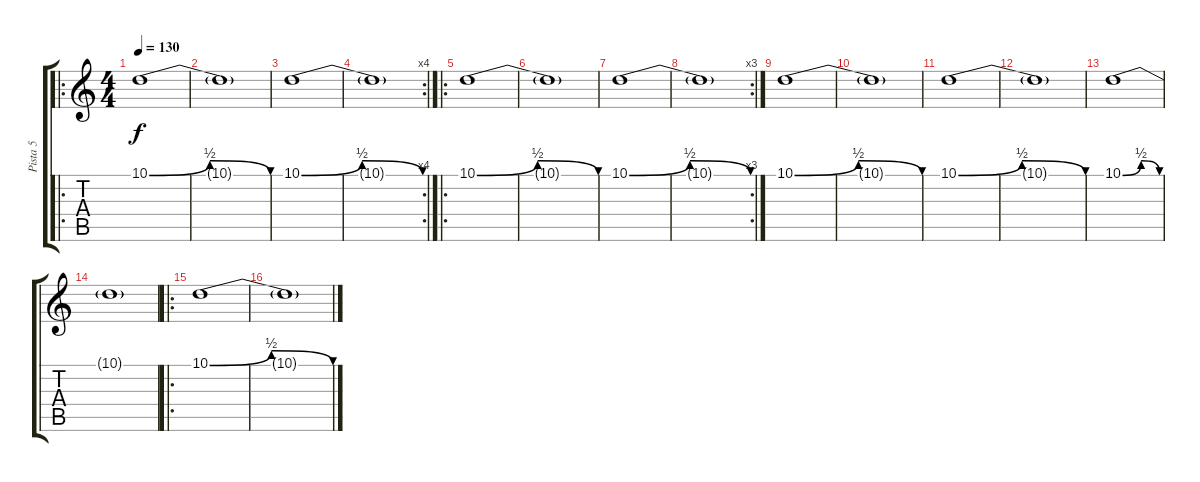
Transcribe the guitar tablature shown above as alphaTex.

\track ("Pista 5" "Pista 5") {instrument fx6goblins}
\staff {score tabs}
\tuning (E4 B3 G3 D3 A2 E2) {hide}
\ro
\ts (4 4)
\tempo 130
\clef g2
\ks c
10.1{be (bendrelease 0 0 15 2 30 2 60 0)}.1{dy f} |
10.1{t}.1 |
10.1{be (bendrelease 0 0 15 2 30 2 60 0)}.1 |
\rc 4
10.1{t}.1 |
\ro
10.1{be (bendrelease 0 0 15 2 30 2 60 0)}.1 |
10.1{t}.1 |
10.1{be (bendrelease 0 0 15 2 30 2 60 0)}.1 |
\rc 3
10.1{t}.1 |
10.1{be (bendrelease 0 0 15 2 30 2 60 0)}.1 |
10.1{t}.1 |
10.1{be (bendrelease 0 0 15 2 30 2 60 0)}.1 |
10.1{t}.1 |
10.1{be (bendrelease 0 0 15 2 30 2 60 0)}.1 |
10.1{t}.1 |
\ro
10.1{be (bendrelease 0 0 15 2 30 2 60 0)}.1 |
10.1{t}.1
